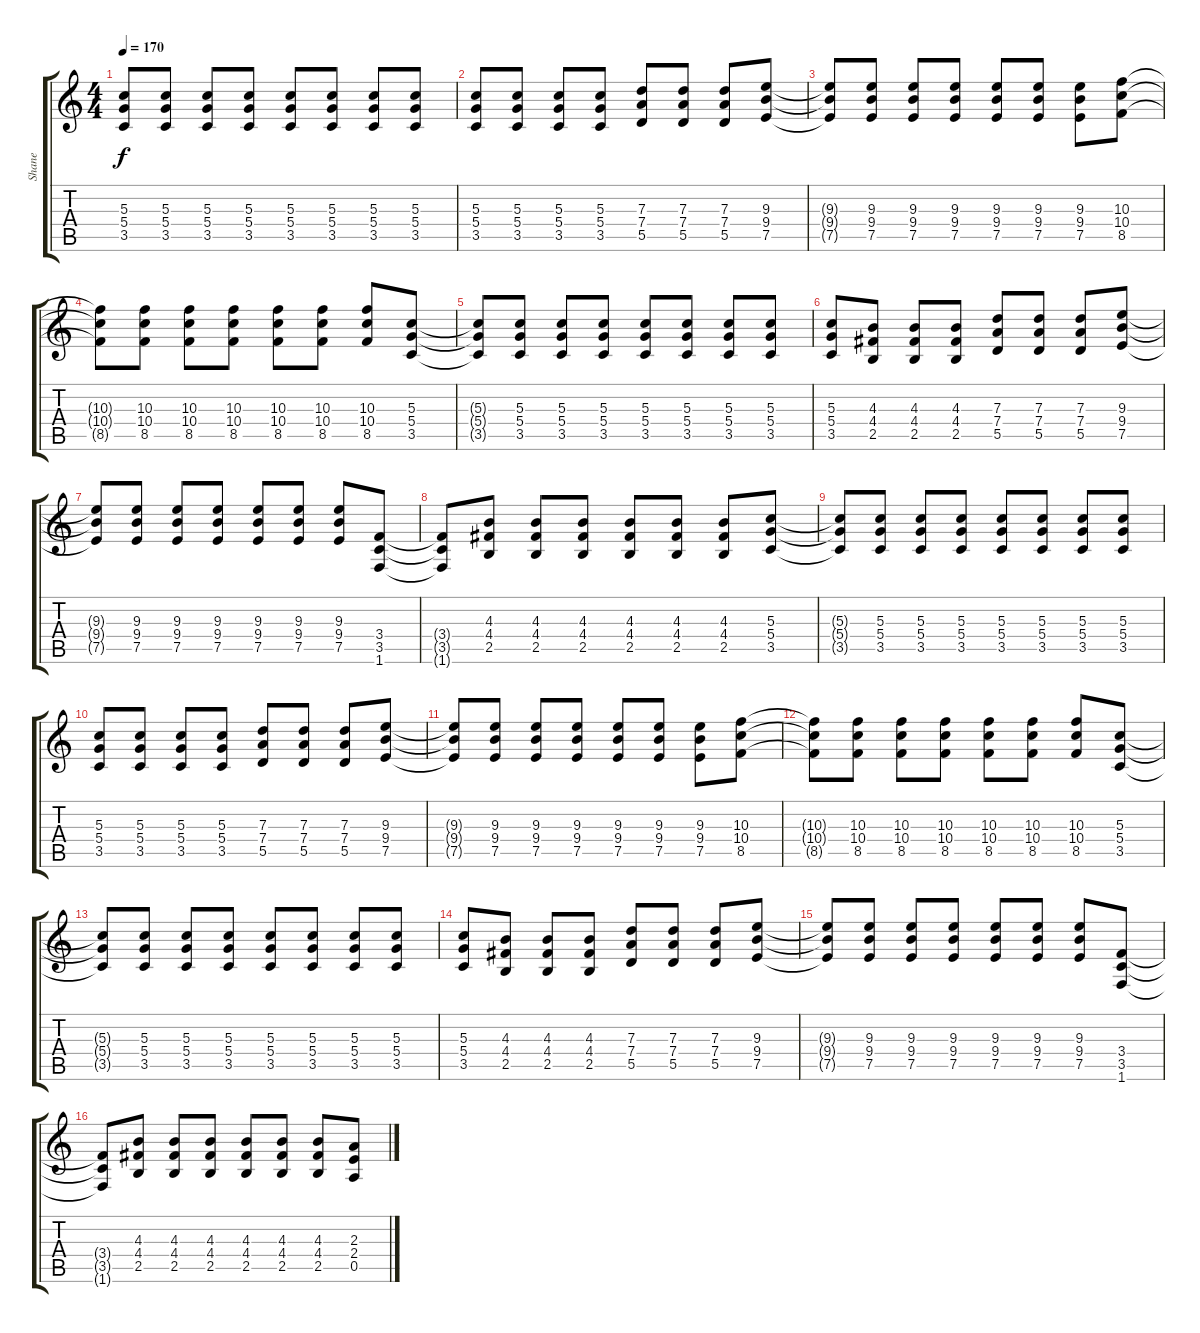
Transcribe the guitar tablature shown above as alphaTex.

\track ("Shane" "Shane") {instrument overdrivenguitar}
\staff {score tabs}
\tuning (E4 B3 G3 D3 A2 E2) {hide}
\ts (4 4)
\tempo 170
\clef g2
\ks c
(5.3{t} 5.4{t} 3.5{t}).8{dy f} (5.3 5.4 3.5).8 (5.3 5.4 3.5).8 (5.3 5.4 3.5).8 (5.3 5.4 3.5).8 (5.3 5.4 3.5).8 (5.3 5.4 3.5).8 (5.3 5.4 3.5).8 |
(5.3 5.4 3.5).8 (5.3 5.4 3.5).8 (5.3 5.4 3.5).8 (5.3 5.4 3.5).8 (7.3 7.4 5.5).8 (7.3 7.4 5.5).8 (7.3 7.4 5.5).8 (9.3 9.4 7.5).8 |
(9.3{t} 9.4{t} 7.5{t}).8 (9.3 9.4 7.5).8 (9.3 9.4 7.5).8 (9.3 9.4 7.5).8 (9.3 9.4 7.5).8 (9.3 9.4 7.5).8 (9.3 9.4 7.5).8 (10.3 10.4 8.5).8 |
(10.3{t} 10.4{t} 8.5{t}).8 (10.3 10.4 8.5).8 (10.3 10.4 8.5).8 (10.3 10.4 8.5).8 (10.3 10.4 8.5).8 (10.3 10.4 8.5).8 (10.3 10.4 8.5).8 (5.3 5.4 3.5).8 |
(5.3{t} 5.4{t} 3.5{t}).8 (5.3 5.4 3.5).8 (5.3 5.4 3.5).8 (5.3 5.4 3.5).8 (5.3 5.4 3.5).8 (5.3 5.4 3.5).8 (5.3 5.4 3.5).8 (5.3 5.4 3.5).8 |
(5.3 5.4 3.5).8 (4.3 4.4 2.5).8 (4.3 4.4 2.5).8 (4.3 4.4 2.5).8 (7.3 7.4 5.5).8 (7.3 7.4 5.5).8 (7.3 7.4 5.5).8 (9.3 9.4 7.5).8 |
(9.3{t} 9.4{t} 7.5{t}).8 (9.3 9.4 7.5).8 (9.3 9.4 7.5).8 (9.3 9.4 7.5).8 (9.3 9.4 7.5).8 (9.3 9.4 7.5).8 (9.3 9.4 7.5).8 (3.4 3.5 1.6).8 |
(3.4{t} 3.5{t} 1.6{t}).8 (4.3 4.4 2.5).8 (4.3 4.4 2.5).8 (4.3 4.4 2.5).8 (4.3 4.4 2.5).8 (4.3 4.4 2.5).8 (4.3 4.4 2.5).8 (5.3 5.4 3.5).8 |
(5.3{t} 5.4{t} 3.5{t}).8 (5.3 5.4 3.5).8 (5.3 5.4 3.5).8 (5.3 5.4 3.5).8 (5.3 5.4 3.5).8 (5.3 5.4 3.5).8 (5.3 5.4 3.5).8 (5.3 5.4 3.5).8 |
(5.3 5.4 3.5).8 (5.3 5.4 3.5).8 (5.3 5.4 3.5).8 (5.3 5.4 3.5).8 (7.3 7.4 5.5).8 (7.3 7.4 5.5).8 (7.3 7.4 5.5).8 (9.3 9.4 7.5).8 |
(9.3{t} 9.4{t} 7.5{t}).8 (9.3 9.4 7.5).8 (9.3 9.4 7.5).8 (9.3 9.4 7.5).8 (9.3 9.4 7.5).8 (9.3 9.4 7.5).8 (9.3 9.4 7.5).8 (10.3 10.4 8.5).8 |
(10.3{t} 10.4{t} 8.5{t}).8 (10.3 10.4 8.5).8 (10.3 10.4 8.5).8 (10.3 10.4 8.5).8 (10.3 10.4 8.5).8 (10.3 10.4 8.5).8 (10.3 10.4 8.5).8 (5.3 5.4 3.5).8 |
(5.3{t} 5.4{t} 3.5{t}).8 (5.3 5.4 3.5).8 (5.3 5.4 3.5).8 (5.3 5.4 3.5).8 (5.3 5.4 3.5).8 (5.3 5.4 3.5).8 (5.3 5.4 3.5).8 (5.3 5.4 3.5).8 |
(5.3 5.4 3.5).8 (4.3 4.4 2.5).8 (4.3 4.4 2.5).8 (4.3 4.4 2.5).8 (7.3 7.4 5.5).8 (7.3 7.4 5.5).8 (7.3 7.4 5.5).8 (9.3 9.4 7.5).8 |
(9.3{t} 9.4{t} 7.5{t}).8 (9.3 9.4 7.5).8 (9.3 9.4 7.5).8 (9.3 9.4 7.5).8 (9.3 9.4 7.5).8 (9.3 9.4 7.5).8 (9.3 9.4 7.5).8 (3.4 3.5 1.6).8 |
(3.4{t} 3.5{t} 1.6{t}).8 (4.3 4.4 2.5).8 (4.3 4.4 2.5).8 (4.3 4.4 2.5).8 (4.3 4.4 2.5).8 (4.3 4.4 2.5).8 (4.3 4.4 2.5).8 (2.3 2.4 0.5).8{volume 0}
